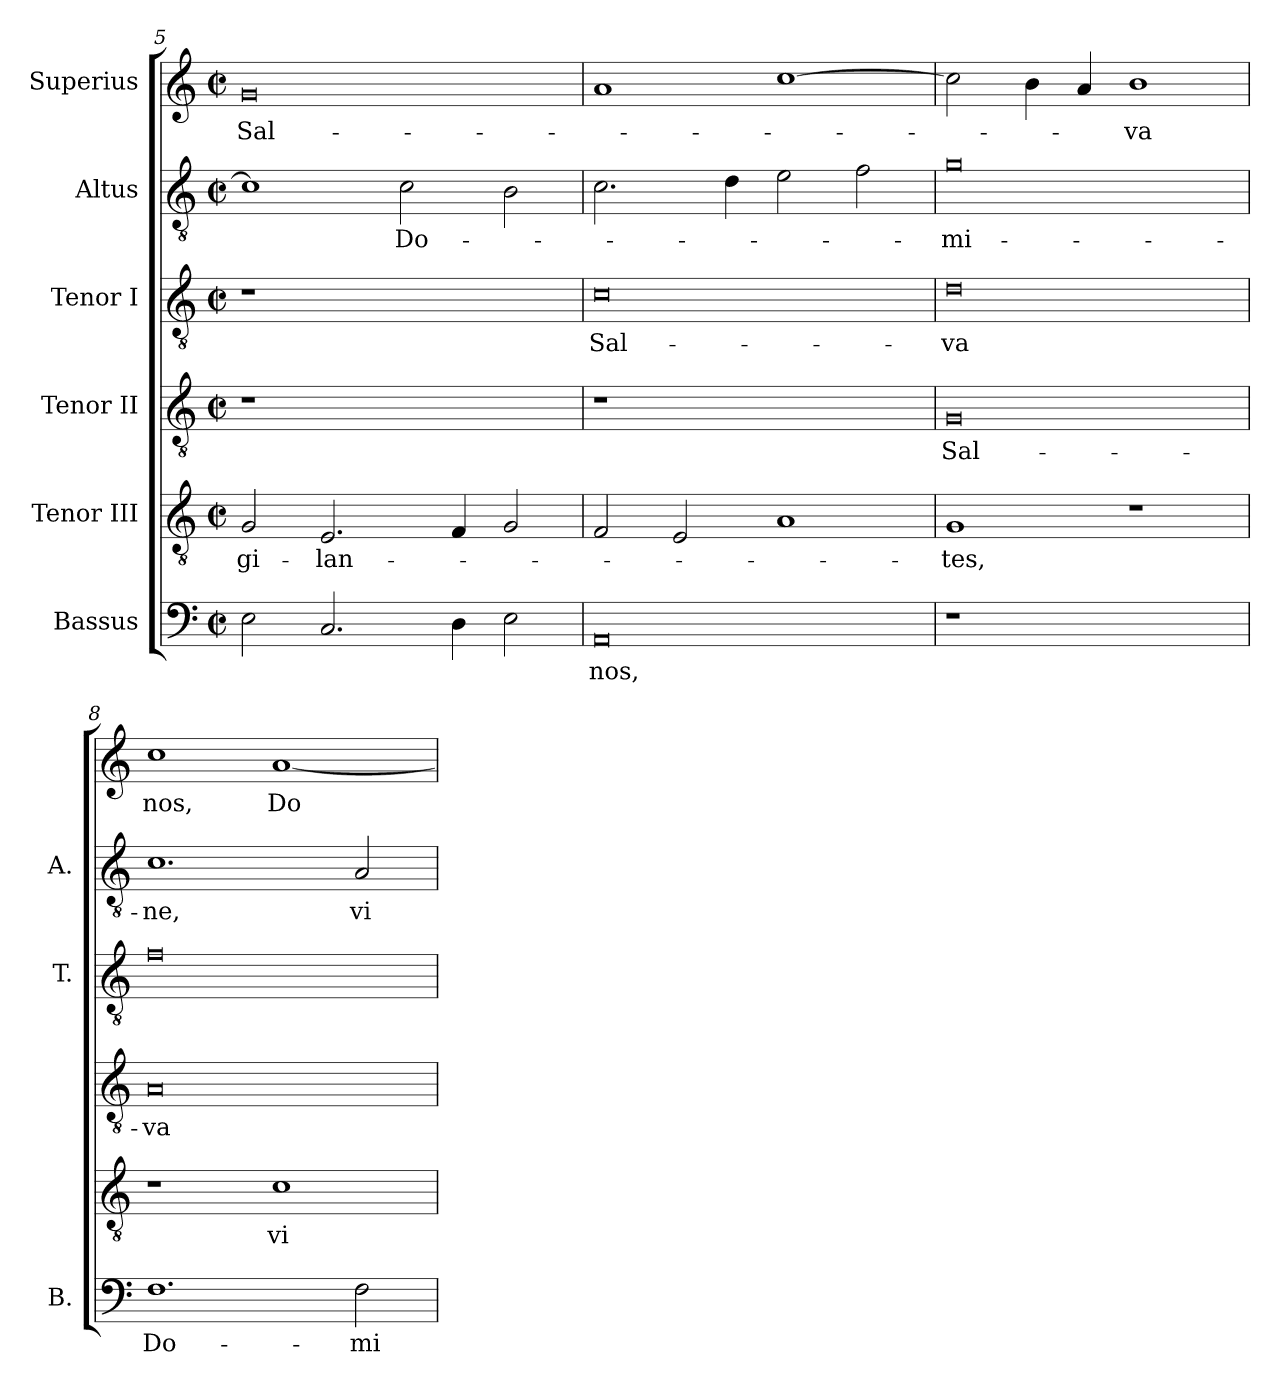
**kern	**text	**kern	**text	**kern	**text	**kern	**text	**kern	**text	**kern	**text
*part6	*part6	*part5	*part5	*part4	*part4	*part3	*part3	*part2	*part2	*part1	*part1
*staff6	*staff6	*staff5	*staff5	*staff4	*staff4	*staff3	*staff3	*staff2	*staff2	*staff1	*staff1
*I"Bassus	*	*I"Tenor III	*	*I"Tenor II	*	*I"Tenor I	*	*I"Altus	*	*I"Superius	*
*I'B.	*	*	*	*	*	*I'T.	*	*I'A.	*	*	*
*clefF4	*	*clefGv2	*	*clefGv2	*	*clefGv2	*	*clefGv2	*	*clefG2	*
*	*	*ITrd7c12	*	*ITrd7c12	*	*ITrd7c12	*	*ITrd7c12	*	*	*
*k[]	*	*k[]	*	*k[]	*	*k[]	*	*k[]	*	*k[]	*
*C:	*	*C:	*	*C:	*	*C:	*	*C:	*	*C:	*
*M2/2	*	*M2/2	*	*M2/2	*	*M2/2	*	*M2/2	*	*M2/2	*
*met(c|)	*	*met(c|)	*	*met(c|)	*	*met(c|)	*	*met(c|)	*	*met(c|)	*
=5	=5	=5	=5	=5	=5	=5	=5	=5	=5	=5	=5
!	!	!	!LO:LY:b:color=#000000	!LO:N:vis=1	!	!LO:N:vis=1	!	!	!	!	!
!	!	!	!	!	!	!	!	!	!	!	!LO:LY:b:color=#000000
2Ei\	.	2GGi/	-gi-	1r	.	1r	.	1Ci]	.	0gi	Sal-
!	!	!	!LO:LY:b:color=#000000	!	!	!	!	!	!	!	!
2.Ci/	.	2.EEi/	-lan-	.	.	.	.	.	.	.	.
!	!	!	!	!	!	!	!	!	!LO:LY:b:color=#000000	!	!
.	.	.	.	1ryy	.	1ryy	.	2Ci\	Do-	.	.
4Di\	.	4FFi/	.	.	.	.	.	.	.	.	.
2Ei\	.	2GGi/	.	.	.	.	.	2BBi\	.	.	.
=6	=6	=6	=6	=6	=6	=6	=6	=6	=6	=6	=6
!	!LO:LY:b:color=#000000	!	!	!LO:N:vis=1	!	!	!	!	!	!	!
!	!	!	!	!	!	!	!LO:LY:b:color=#000000	!	!	!	!
0AAi	nos,	2FFi/	.	1r	.	0Ci	Sal-	2.Ci\	.	1ai	.
.	.	2EEi/	.	.	.	.	.	.	.	.	.
.	.	.	.	.	.	.	.	4Di\	.	.	.
.	.	1AAi	.	1ryy	.	.	.	2Ei\	.	[>1cci	.
.	.	.	.	.	.	.	.	2Fi\	.	.	.
!!LO:LB:g=z
=7	=7	=7	=7	=7	=7	=7	=7	=7	=7	=7	=7
!LO:N:vis=1	!	!	!	!	!	!	!	!	!	!	!
!	!	!	!LO:LY:b:color=#000000	!	!	!	!	!	!	!	!
!	!	!	!	!	!LO:LY:b:color=#000000	!	!	!	!	!	!
!	!	!	!	!	!	!	!LO:LY:b:color=#000000	!	!	!	!
!	!	!	!	!	!	!	!	!	!LO:LY:b:color=#000000	!	!
1r	.	1GGi	-tes,	0GGi	Sal-	0Di	-va	0Gi	-mi-	2cci\]	.
.	.	.	.	.	.	.	.	.	.	4bi\	.
.	.	.	.	.	.	.	.	.	.	4ai/	.
!	!	!	!	!	!	!	!	!	!	!	!LO:LY:b:color=#000000
1ryy	.	1r	.	.	.	.	.	.	.	1bi	-va
=8	=8	=8	=8	=8	=8	=8	=8	=8	=8	=8	=8
!	!LO:LY:b:color=#000000	!	!	!	!	!	!	!	!	!	!
!	!	!	!	!	!LO:LY:b:color=#000000	!	!	!	!	!	!
!	!	!	!	!	!	!	!	!	!LO:LY:b:color=#000000	!	!
!	!	!	!	!	!	!	!	!	!	!	!LO:LY:b:color=#000000
1.Fi	Do-	1r	.	0AAi	-va	0Fi	.	1.Ci	-ne,	1cci	nos,
!	!	!	!LO:LY:b:color=#000000	!	!	!	!	!	!	!	!
!	!	!	!	!	!	!	!	!	!	!	!LO:LY:b:color=#000000
.	.	1Ci	vi-	.	.	.	.	.	.	[<1ai	Do-
!	!LO:LY:b:color=#000000	!	!	!	!	!	!	!	!	!	!
!	!	!	!	!	!	!	!	!	!LO:LY:b:color=#000000	!	!
2Fi\	-mi-	.	.	.	.	.	.	2AAi/	vi-	.	.
=	=	=	=	=	=	=	=	=	=	=	=
*-	*-	*-	*-	*-	*-	*-	*-	*-	*-	*-	*-
